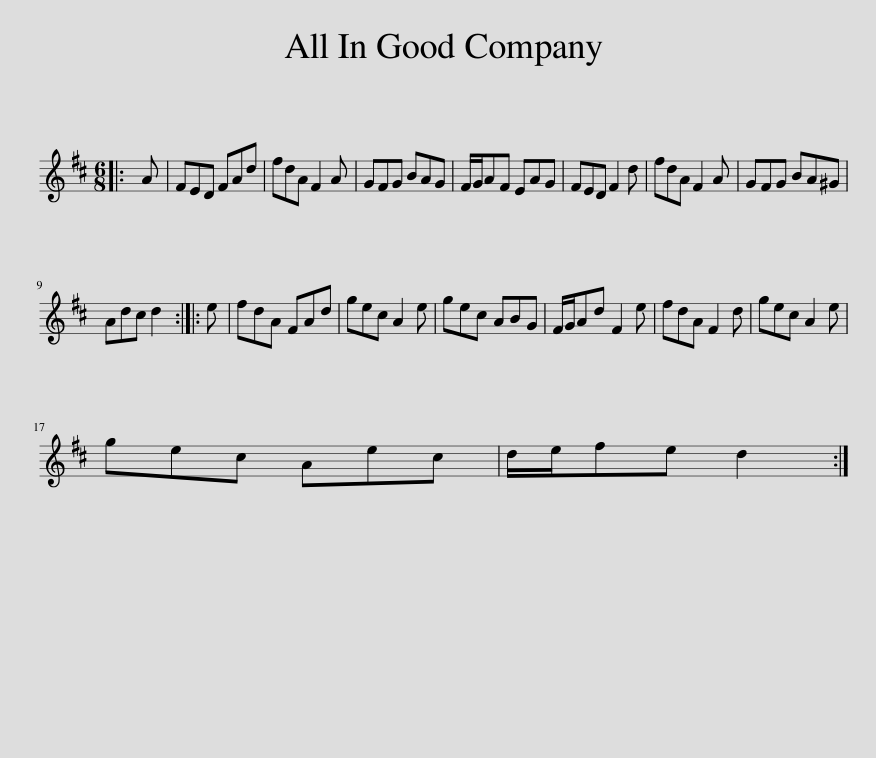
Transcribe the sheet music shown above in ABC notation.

X:1
L:1/8
M:6/8
I:linebreak $
K:D
V:1 treble
V:1
|: A | FED FAd | fdA F2 A | GFG BAG | F/G/AF EAG | %5
 FED F2 d | fdA F2 A | GFG BA^G |$ Adc d2 :: e | %10
 fdA FAd | gec A2 e | gec ABG | F/G/Ad F2 e | fdA F2 d | %15
 gec A2 e |$ gec Aec | d/e/fe d2 :| %18
